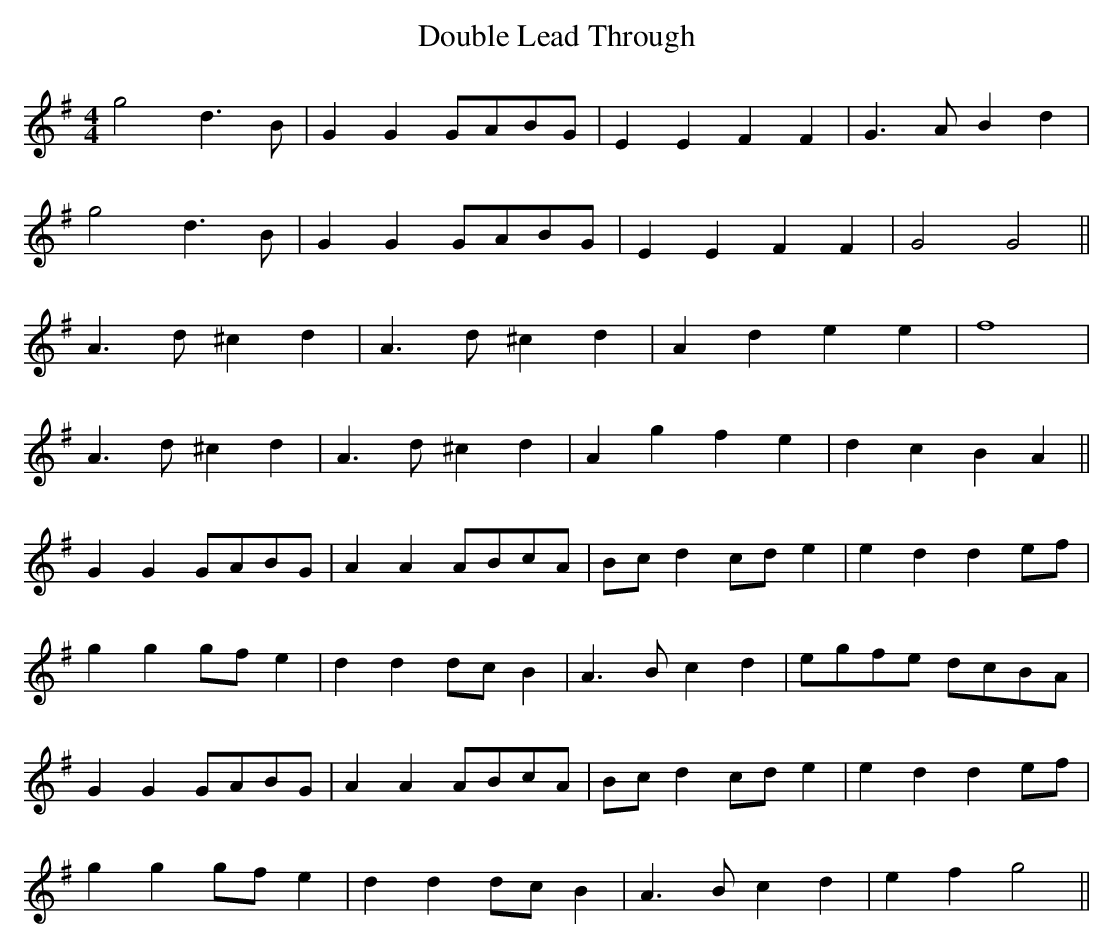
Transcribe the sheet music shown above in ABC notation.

X:1
T:Double Lead Through
M:4/4
L:1/8
K:G
g4 d3B|G2 G2 GABG|E2 E2 F2 F2|G3 A B2 d2|
g4 d3 B|G2 G2 GABG|E2 E2 F2 F2|G4 G4||
A3d ^c2 d2|A3 d ^c2 d2|A2 d2 e2 e2|f8|
A3 d ^c2 d2|A3 d ^c2 d2|A2 g2 f2 e2|d2 c2 B2 A2||
G2 G2 GABG|A2 A2ABcA|Bc d2 cd e2|e2 d2 d2 ef|
g2 g2 gf e2|d2 d2 dc B2|A3 B c2 d2|egfe dcBA|
G2 G2 GABG|A2 A2 ABcA|Bc d2 cd e2|e2 d2 d2 ef|
g2 g2 gf e2|d2 d2 dc B2|A3 B c2 d2|e2 f2 g4||
